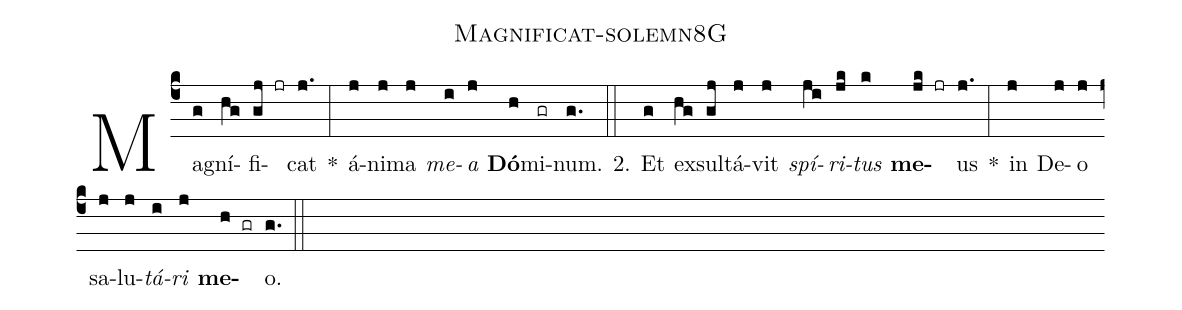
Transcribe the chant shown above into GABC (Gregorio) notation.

name: Magnificat-solemn8G;
%%
(c4) Ma(g)gní(hg)fi(gj jr)cat(j.) *(:) á(j)ni(j)ma(j) <i>me</i>(i)<i>a</i>(j) <b>Dó</b>(h)mi(gr)num.(g.) (::)
2. Et(g) ex(hg)sul(gj)tá(j)vit(j) <i>spí</i>(ji)<i>ri</i>(jk)<i>tus</i>(k) <b>me</b>(jk jr)us(j.) *(:) in(j) De(j)o(j) sa(j)lu(j)<i>tá</i>(i)<i>ri</i>(j) <b>me</b>(h gr)o.(g.) (::)
